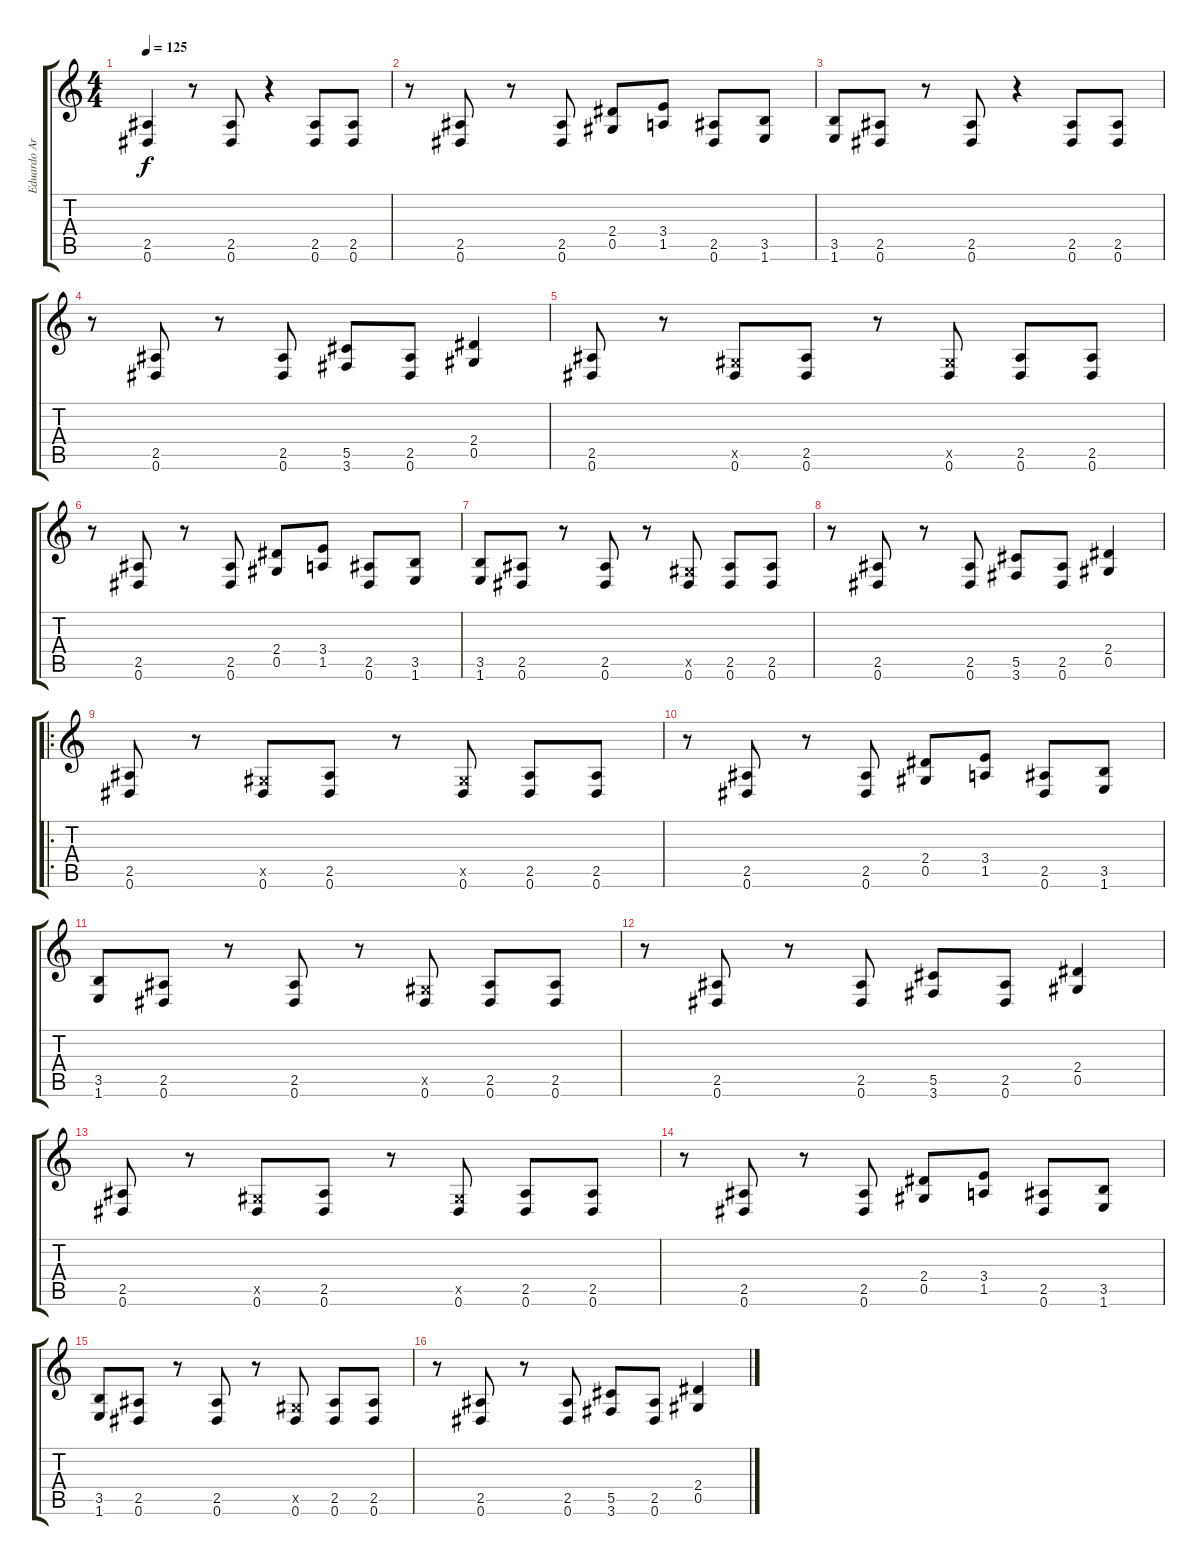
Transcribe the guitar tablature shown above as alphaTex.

\track ("Eduardo Ardanuy" "Eduardo Ar") {instrument overdrivenguitar}
\staff {score tabs}
\tuning (Eb4 Bb3 Gb3 Db3 Ab2 Eb2) {hide}
\ts (4 4)
\tempo 125
\clef g2
\ks c
(2.5 0.6).4{dy f instrument overdrivenguitar} r.8 (2.5 0.6).8 r.4 (2.5 0.6).8 (2.5 0.6).8 |
r.8 (2.5 0.6).8 r.8 (2.5 0.6).8 (2.4 0.5).8 (3.4 1.5).8 (2.5 0.6).8 (3.5 1.6).8 |
(3.5 1.6).8 (2.5 0.6).8 r.8 (2.5 0.6).8 r.4 (2.5 0.6).8 (2.5 0.6).8 |
r.8 (2.5 0.6).8 r.8 (2.5 0.6).8 (5.5 3.6).8 (2.5 0.6).8 (2.4 0.5).4 |
(2.5 0.6).8 r.8 (0.5{x} 0.6).8 (2.5 0.6).8 r.8 (0.5{x} 0.6).8 (2.5 0.6).8 (2.5 0.6).8 |
r.8 (2.5 0.6).8 r.8 (2.5 0.6).8 (2.4 0.5).8 (3.4 1.5).8 (2.5 0.6).8 (3.5 1.6).8 |
(3.5 1.6).8 (2.5 0.6).8 r.8 (2.5 0.6).8 r.8 (0.5{x} 0.6).8 (2.5 0.6).8 (2.5 0.6).8 |
r.8 (2.5 0.6).8 r.8 (2.5 0.6).8 (5.5 3.6).8 (2.5 0.6).8 (2.4 0.5).4 |
\ro
(2.5 0.6).8 r.8 (0.5{x} 0.6).8 (2.5 0.6).8 r.8 (0.5{x} 0.6).8 (2.5 0.6).8 (2.5 0.6).8 |
r.8 (2.5 0.6).8 r.8 (2.5 0.6).8 (2.4 0.5).8 (3.4 1.5).8 (2.5 0.6).8 (3.5 1.6).8 |
(3.5 1.6).8 (2.5 0.6).8 r.8 (2.5 0.6).8 r.8 (0.5{x} 0.6).8 (2.5 0.6).8 (2.5 0.6).8 |
r.8 (2.5 0.6).8 r.8 (2.5 0.6).8 (5.5 3.6).8 (2.5 0.6).8 (2.4 0.5).4 |
(2.5 0.6).8 r.8 (0.5{x} 0.6).8 (2.5 0.6).8 r.8 (0.5{x} 0.6).8 (2.5 0.6).8 (2.5 0.6).8 |
r.8 (2.5 0.6).8 r.8 (2.5 0.6).8 (2.4 0.5).8 (3.4 1.5).8 (2.5 0.6).8 (3.5 1.6).8 |
(3.5 1.6).8 (2.5 0.6).8 r.8 (2.5 0.6).8 r.8 (0.5{x} 0.6).8 (2.5 0.6).8 (2.5 0.6).8 |
r.8 (2.5 0.6).8 r.8 (2.5 0.6).8 (5.5 3.6).8 (2.5 0.6).8 (2.4 0.5).4
